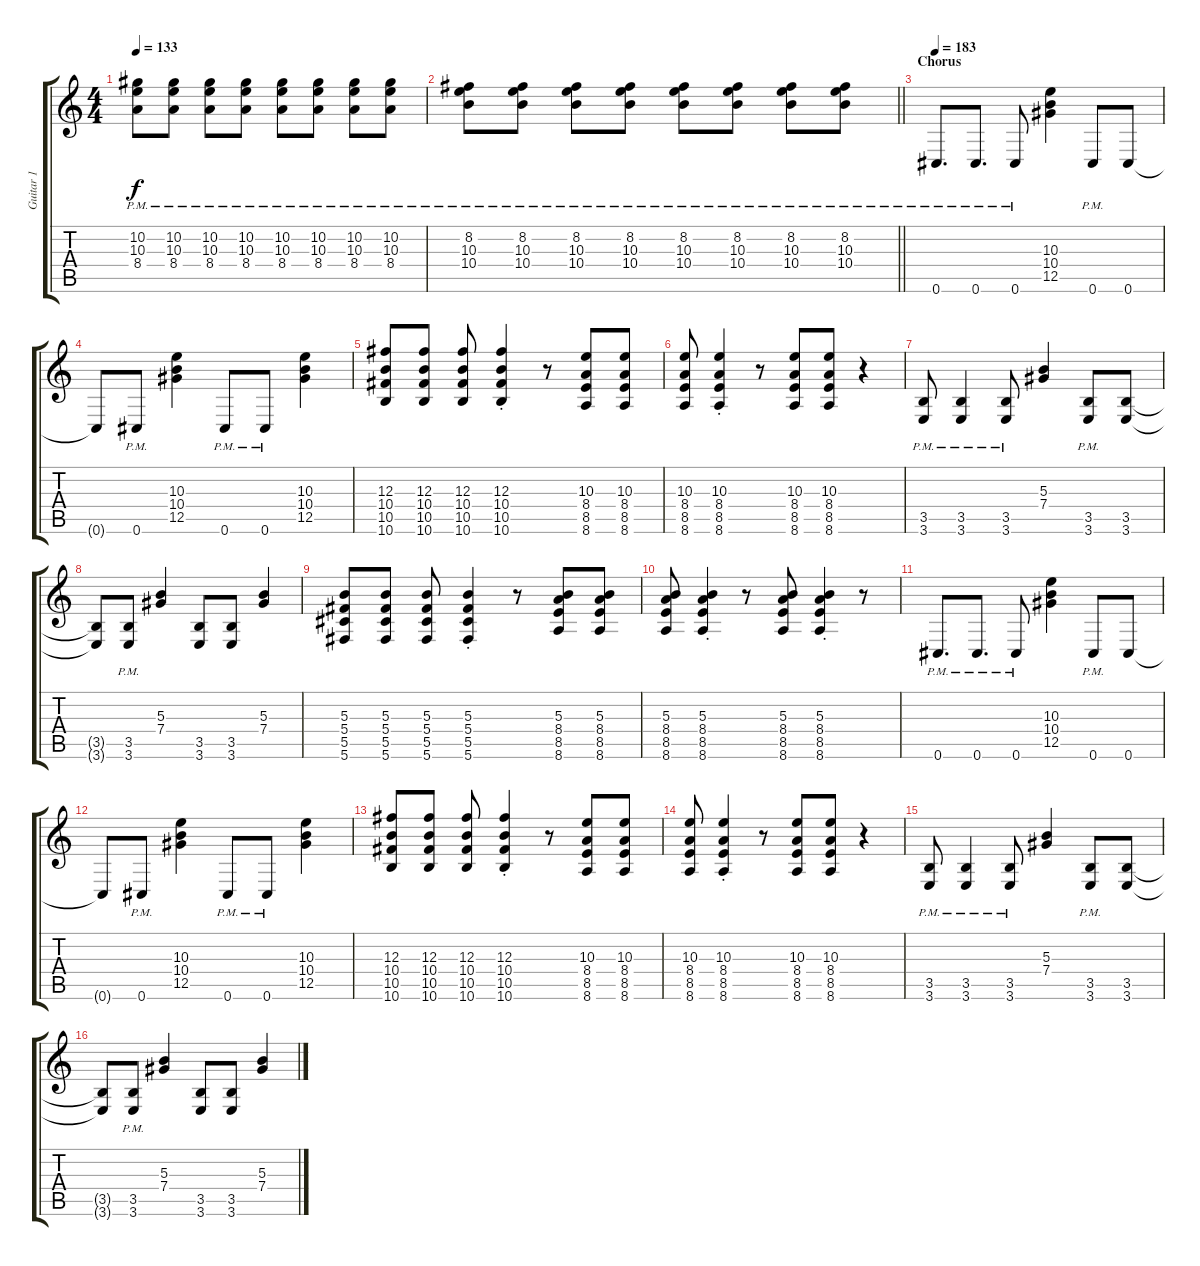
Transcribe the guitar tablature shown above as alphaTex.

\track ("Guitar 1" "Guitar 1") {instrument distortionguitar}
\staff {score tabs}
\tuning (Eb4 Bb3 Gb3 Db3 Ab2 Db2) {hide}
\ts (4 4)
\tempo 133
\clef g2
\ks c
(10.2{pm} 10.3{pm} 8.4).8{dy f} (10.2{pm} 10.3{pm} 8.4).8 (10.2{pm} 10.3{pm} 8.4).8 (10.2{pm} 10.3{pm} 8.4).8 (10.2{pm} 10.3{pm} 8.4).8 (10.2{pm} 10.3{pm} 8.4).8 (10.2{pm} 10.3{pm} 8.4).8 (10.2{pm} 10.3{pm} 8.4).8 |
\barLineRight lightlight
(8.2{pm} 10.3{pm} 10.4).8 (8.2{pm} 10.3{pm} 10.4).8 (8.2{pm} 10.3{pm} 10.4).8 (8.2{pm} 10.3{pm} 10.4).8 (8.2{pm} 10.3{pm} 10.4).8 (8.2{pm} 10.3{pm} 10.4).8 (8.2{pm} 10.3{pm} 10.4).8 (8.2{pm} 10.3{pm} 10.4).8 |
\section ("" "Chorus")
\tempo 183
0.6{pm}.8{d instrument distortionguitar} 0.6{pm}.8{d} 0.6{pm}.8 (10.3 10.4 12.5).4 0.6{pm}.8 0.6.8 |
0.6{t}.8 0.6{pm}.8 (10.3 10.4 12.5).4 0.6{pm}.8 0.6{pm}.8 (10.3 10.4 12.5).4 |
(12.3 10.4 10.5 10.6).8 (12.3 10.4 10.5 10.6).8 (12.3 10.4 10.5 10.6).8 (12.3{st} 10.4{st} 10.5{st} 10.6{st}).4 r.8 (10.3 8.4 8.5 8.6).8 (10.3 8.4 8.5 8.6).8 |
(10.3 8.4 8.5 8.6).8 (10.3{st} 8.4{st} 8.5{st} 8.6{st}).4 r.8 (10.3 8.4 8.5 8.6).8 (10.3 8.4 8.5 8.6).8 r.4 |
(3.5 3.6{pm}).8 (3.5{pm} 3.6{pm}).4 (3.5{pm} 3.6{pm}).8 (5.3 7.4).4 (3.5{pm} 3.6{pm}).8 (3.5 3.6).8 |
(3.5{t} 3.6{t}).8 (3.5{pm} 3.6{pm}).8 (5.3 7.4).4 (3.5 3.6).8 (3.5 3.6).8 (5.3 7.4).4 |
(5.3 5.4 5.5 5.6).8 (5.3 5.4 5.5 5.6).8 (5.3 5.4 5.5 5.6).8 (5.3{st} 5.4{st} 5.5{st} 5.6{st}).4 r.8 (5.3 8.4 8.5 8.6).8 (5.3 8.4 8.5 8.6).8 |
(5.3 8.4 8.5 8.6).8 (5.3{st} 8.4{st} 8.5{st} 8.6{st}).4 r.8 (5.3 8.4 8.5 8.6).8 (5.3{st} 8.4{st} 8.5{st} 8.6{st}).4 r.8 |
0.6{pm}.8{d} 0.6{pm}.8{d} 0.6{pm}.8 (10.3 10.4 12.5).4 0.6{pm}.8 0.6.8 |
0.6{t}.8 0.6{pm}.8 (10.3 10.4 12.5).4 0.6{pm}.8 0.6{pm}.8 (10.3 10.4 12.5).4 |
(12.3 10.4 10.5 10.6).8 (12.3 10.4 10.5 10.6).8 (12.3 10.4 10.5 10.6).8 (12.3{st} 10.4{st} 10.5{st} 10.6{st}).4 r.8 (10.3 8.4 8.5 8.6).8 (10.3 8.4 8.5 8.6).8 |
(10.3 8.4 8.5 8.6).8 (10.3{st} 8.4{st} 8.5{st} 8.6{st}).4 r.8 (10.3 8.4 8.5 8.6).8 (10.3 8.4 8.5 8.6).8 r.4 |
(3.5 3.6{pm}).8 (3.5{pm} 3.6{pm}).4 (3.5{pm} 3.6{pm}).8 (5.3 7.4).4 (3.5{pm} 3.6{pm}).8 (3.5 3.6).8 |
(3.5{t} 3.6{t}).8 (3.5{pm} 3.6{pm}).8 (5.3 7.4).4 (3.5 3.6).8 (3.5 3.6).8 (5.3 7.4).4
